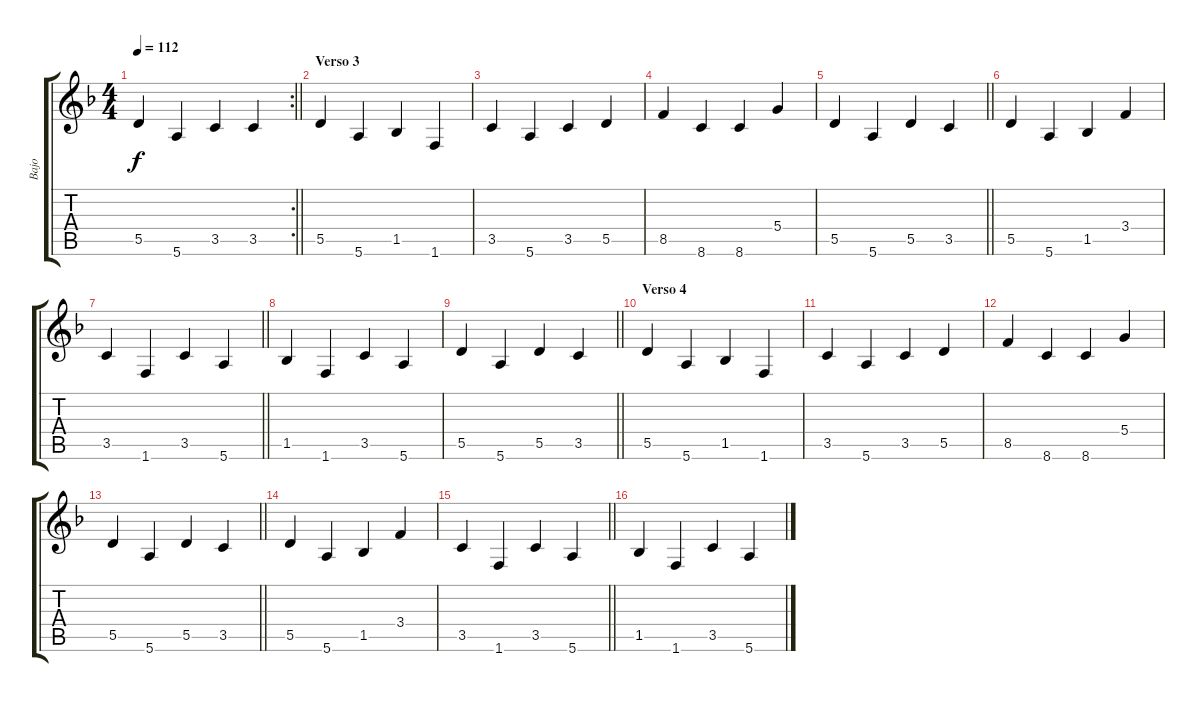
\track ("Bajo" "Bajo") {instrument electricbassfinger}
\staff {score tabs}
\tuning (E4 B3 G3 D3 A2 E2) {hide}
\rc 2
\ts (4 4)
\tempo 112
\clef g2
\barLineRight lightlight
\ks dminor
5.5.4{dy f} 5.6.4 3.5.4 3.5.4 |
\section ("" "Verso 3")
5.5.4 5.6.4 1.5.4 1.6.4 |
3.5.4 5.6.4 3.5.4 5.5.4 |
8.5.4 8.6.4 8.6.4 5.4.4 |
\barLineRight lightlight
5.5.4 5.6.4 5.5.4 3.5.4 |
5.5.4 5.6.4 1.5.4 3.4.4 |
\barLineRight lightlight
3.5.4 1.6.4 3.5.4 5.6.4 |
1.5.4 1.6.4 3.5.4 5.6.4 |
\barLineRight lightlight
5.5.4 5.6.4 5.5.4 3.5.4 |
\section ("" "Verso 4")
5.5.4 5.6.4 1.5.4 1.6.4 |
3.5.4 5.6.4 3.5.4 5.5.4 |
8.5.4 8.6.4 8.6.4 5.4.4 |
\barLineRight lightlight
5.5.4 5.6.4 5.5.4 3.5.4 |
5.5.4 5.6.4 1.5.4 3.4.4 |
\barLineRight lightlight
3.5.4 1.6.4 3.5.4 5.6.4 |
1.5.4 1.6.4 3.5.4 5.6.4
